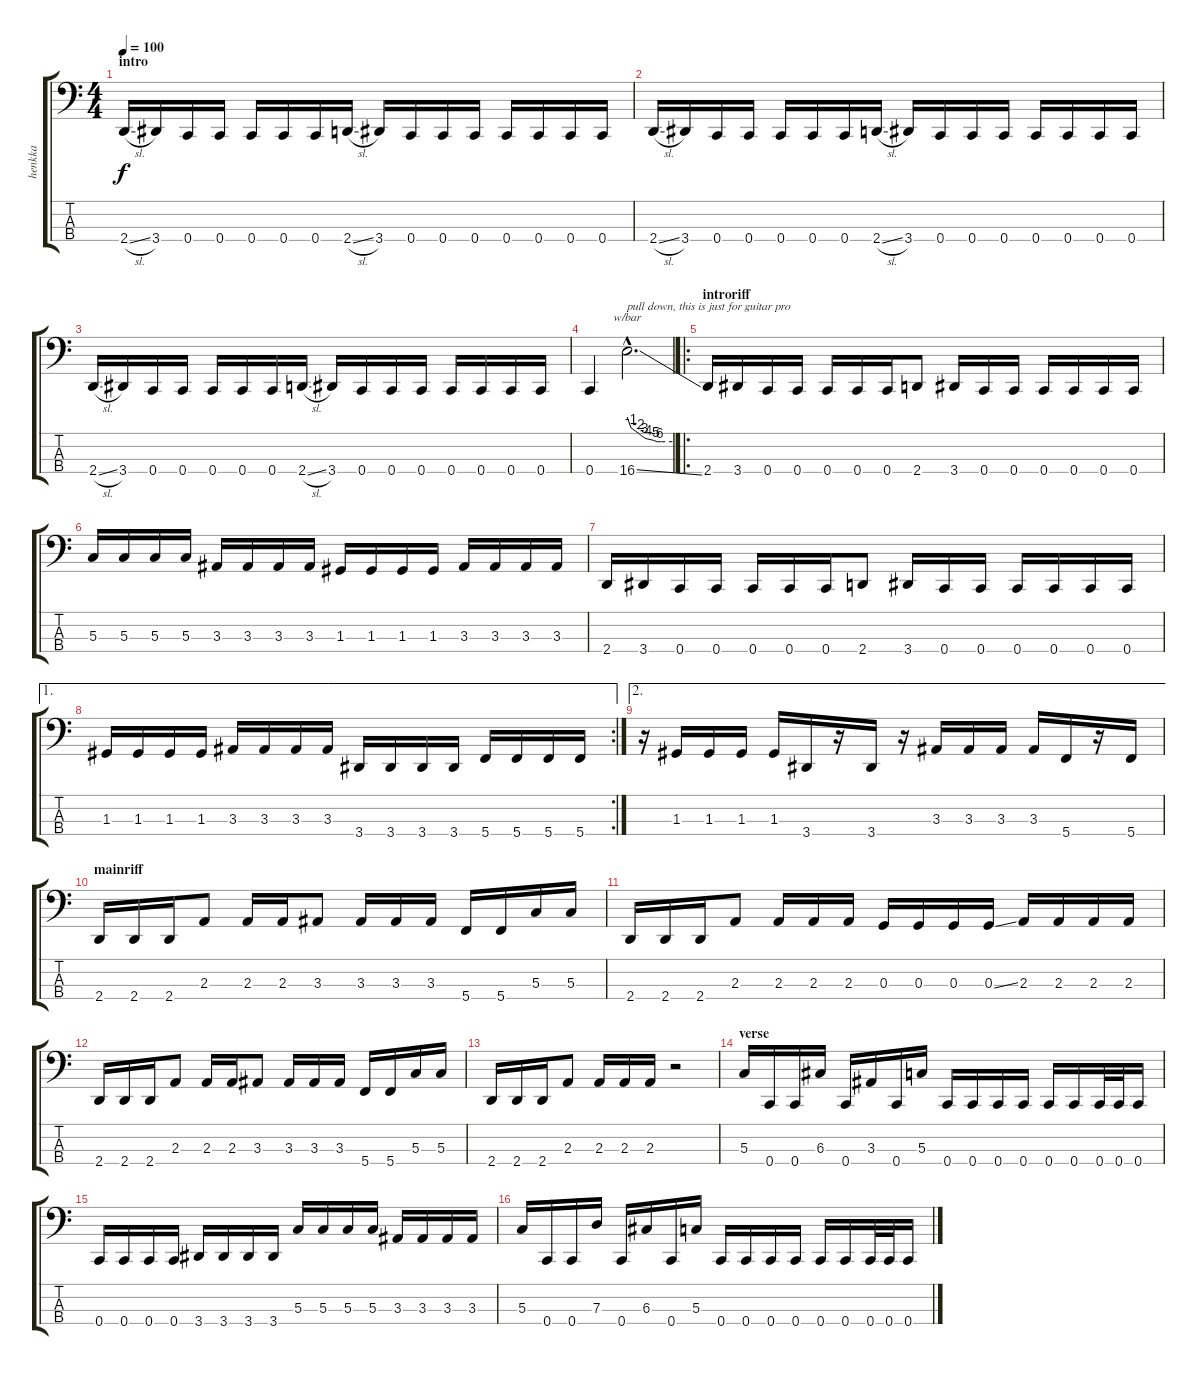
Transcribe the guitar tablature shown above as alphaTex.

\track ("henkka" "henkka") {instrument electricbasspick}
\staff {score tabs}
\tuning (F2 C2 G1 C1) {hide}
\ts (4 4)
\section ("" "intro")
\tempo 100
\clef f4
\ks c
2.4{sl}.16{dy f instrument electricbasspick} 3.4.16 0.4.16 0.4.16 0.4.16 0.4.16 0.4.16 2.4{sl}.16 3.4.16 0.4.16 0.4.16 0.4.16 0.4.16 0.4.16 0.4.16 0.4.16 |
2.4{sl}.16 3.4.16 0.4.16 0.4.16 0.4.16 0.4.16 0.4.16 2.4{sl}.16 3.4.16 0.4.16 0.4.16 0.4.16 0.4.16 0.4.16 0.4.16 0.4.16 |
2.4{sl}.16 3.4.16 0.4.16 0.4.16 0.4.16 0.4.16 0.4.16 2.4{sl}.16 3.4.16 0.4.16 0.4.16 0.4.16 0.4.16 0.4.16 0.4.16 0.4.16 |
0.4.4 16.4{ss hac}.2{d tbe (custom default 0 0 5 -4 15 -8 20 -12 25 -16 35 -20 40 -24 45 -24 60 -24) txt "pull down, this is just for guitar pro"} |
\ro
\section ("" "introriff")
2.4.16 3.4.16 0.4.16 0.4.16 0.4.16 0.4.16 0.4.16 2.4.8 3.4.16 0.4.16 0.4.16 0.4.16 0.4.16 0.4.16 0.4.16 |
5.3.16 5.3.16 5.3.16 5.3.16 3.3.16 3.3.16 3.3.16 3.3.16 1.3.16 1.3.16 1.3.16 1.3.16 3.3.16 3.3.16 3.3.16 3.3.16 |
2.4.16 3.4.16 0.4.16 0.4.16 0.4.16 0.4.16 0.4.16 2.4.8 3.4.16 0.4.16 0.4.16 0.4.16 0.4.16 0.4.16 0.4.16 |
\ae 1
\rc 2
1.3.16 1.3.16 1.3.16 1.3.16 3.3.16 3.3.16 3.3.16 3.3.16 3.4.16 3.4.16 3.4.16 3.4.16 5.4.16 5.4.16 5.4.16 5.4.16 |
\ae 2
r.16 1.3.16 1.3.16 1.3.16 1.3.16 3.4.16 r.16 3.4.16 r.16 3.3.16 3.3.16 3.3.16 3.3.16 5.4.16 r.16 5.4.16 |
\section ("" "mainriff")
2.4.16 2.4.16 2.4.16 2.3.8 2.3.16 2.3.16 3.3.8 3.3.16 3.3.16 3.3.16 5.4.16 5.4.16 5.3.16 5.3.16 |
2.4.16 2.4.16 2.4.16 2.3.8 2.3.16 2.3.16 2.3.16 0.3.16 0.3.16 0.3.16 0.3{ss}.16 2.3.16 2.3.16 2.3.16 2.3.16 |
2.4.16 2.4.16 2.4.16 2.3.8 2.3.16 2.3.16 3.3.8 3.3.16 3.3.16 3.3.16 5.4.16 5.4.16 5.3.16 5.3.16 |
2.4.16 2.4.16 2.4.16 2.3.8 2.3.16 2.3.16 2.3.16 r.2 |
\section ("" "verse")
5.3.16 0.4.16 0.4.16 6.3.16 0.4.16 3.3.16 0.4.16 5.3.16 0.4.16 0.4.16 0.4.16 0.4.16 0.4.16 0.4.16 0.4.32 0.4.32 0.4.16 |
0.4.16 0.4.16 0.4.16 0.4.16 3.4.16 3.4.16 3.4.16 3.4.16 5.3.16 5.3.16 5.3.16 5.3.16 3.3.16 3.3.16 3.3.16 3.3.16 |
5.3.16 0.4.16 0.4.16 7.3.16 0.4.16 6.3.16 0.4.16 5.3.16 0.4.16 0.4.16 0.4.16 0.4.16 0.4.16 0.4.16 0.4.32 0.4.32 0.4.16
